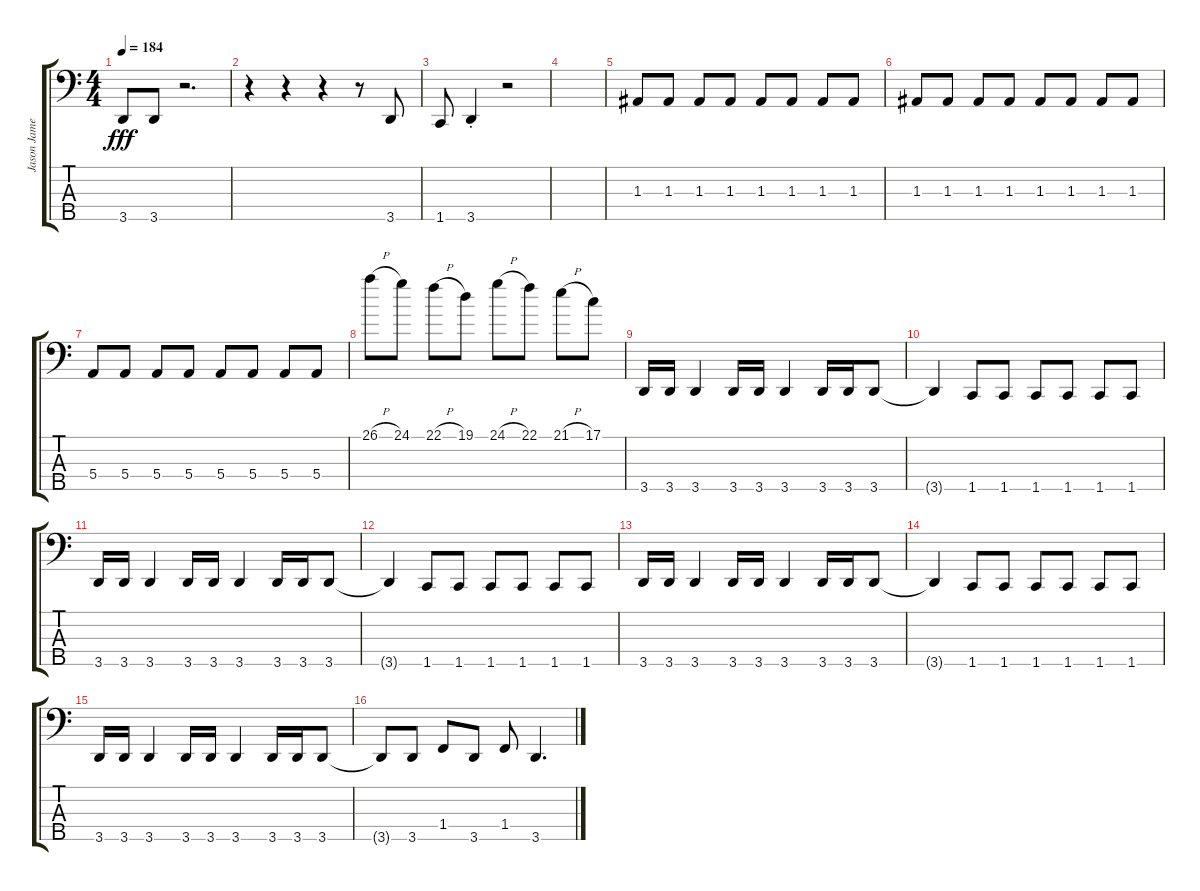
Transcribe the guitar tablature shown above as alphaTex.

\track ("Jason James" "Jason Jame") {instrument electricbasspick}
\staff {score tabs}
\tuning (G2 D2 A1 E1 B0) {hide}
\ts (4 4)
\tempo 184
\clef f4
\ks c
3.5.8{dy fff} 3.5.8 r.2{d} |
r.4 r.4 r.4 r.8 3.5.8 |
1.5.8 3.5{st}.4 r.2 |
|
1.3.8 1.3.8 1.3.8 1.3.8 1.3.8 1.3.8 1.3.8 1.3.8 |
1.3.8 1.3.8 1.3.8 1.3.8 1.3.8 1.3.8 1.3.8 1.3.8 |
5.4.8 5.4.8 5.4.8 5.4.8 5.4.8 5.4.8 5.4.8 5.4.8 |
26.1{h}.8 24.1.8 22.1{h}.8 19.1.8 24.1{h}.8 22.1.8 21.1{h}.8 17.1.8 |
3.5.16 3.5.16 3.5.4 3.5.16 3.5.16 3.5.4 3.5.16 3.5.16 3.5.8 |
3.5{t}.4 1.5.8 1.5.8 1.5.8 1.5.8 1.5.8 1.5.8 |
3.5.16 3.5.16 3.5.4 3.5.16 3.5.16 3.5.4 3.5.16 3.5.16 3.5.8 |
3.5{t}.4 1.5.8 1.5.8 1.5.8 1.5.8 1.5.8 1.5.8 |
3.5.16 3.5.16 3.5.4 3.5.16 3.5.16 3.5.4 3.5.16 3.5.16 3.5.8 |
3.5{t}.4 1.5.8 1.5.8 1.5.8 1.5.8 1.5.8 1.5.8 |
3.5.16 3.5.16 3.5.4 3.5.16 3.5.16 3.5.4 3.5.16 3.5.16 3.5.8 |
3.5{t}.8 3.5.8 1.4.8 3.5.8 1.4.8 3.5.4{d}
